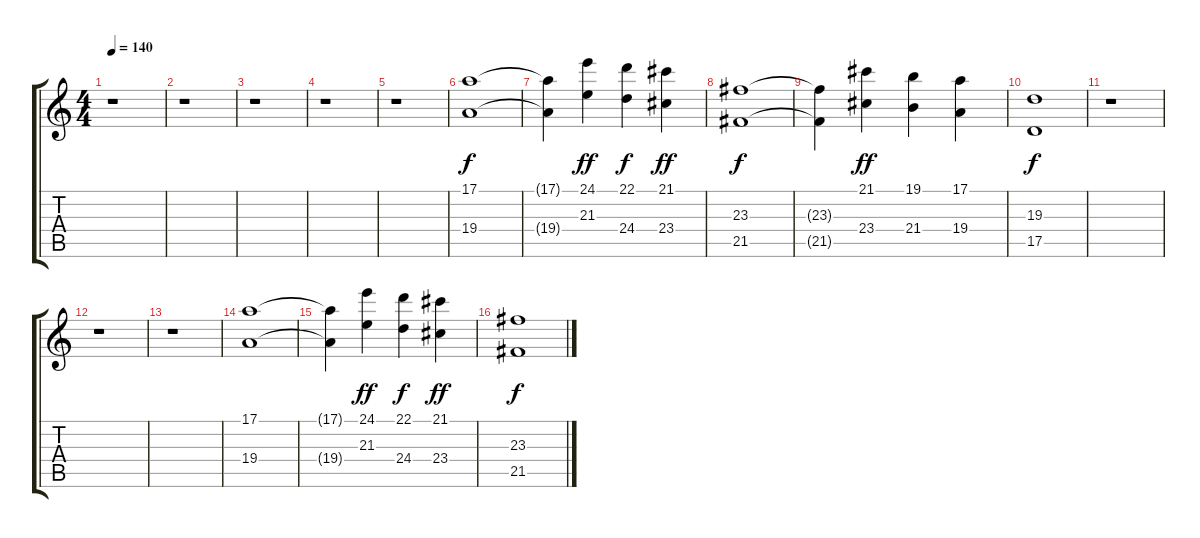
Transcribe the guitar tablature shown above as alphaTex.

\track "" {instrument stringensemble1}
\staff {score tabs}
\tuning (E4 B3 G3 D3 A2 E2) {hide}
\ts (4 4)
\tempo 140
\clef g2
\ks c
r.1{dy f} |
r.1 |
r.1 |
r.1 |
r.1 |
(17.1 19.4).1 |
(17.1{t} 19.4{t}).4 (24.1 21.3).4{dy ff} (22.1 24.4).4{dy f} (21.1 23.4).4{dy ff} |
(23.3 21.5).1{dy f} |
(23.3{t} 21.5{t}).4 (21.1 23.4).4{dy ff} (19.1 21.4).4 (17.1 19.4).4 |
(19.3 17.5).1{dy f} |
r.1 |
r.1 |
r.1 |
(17.1 19.4).1 |
(17.1{t} 19.4{t}).4 (24.1 21.3).4{dy ff} (22.1 24.4).4{dy f} (21.1 23.4).4{dy ff} |
(23.3 21.5).1{dy f}
